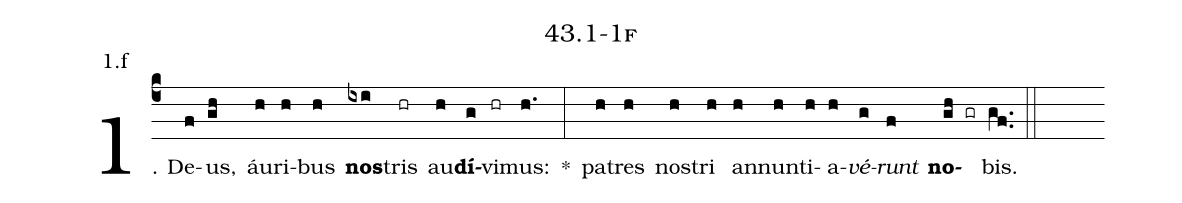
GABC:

name: 43.1-1f;
annotation: 1.f;
%%
(c4)1. De(f)us,(gh) áu(h)ri(h)bus(h) <b>nos</b>(ixi)tris(hr) au(h)<b>dí</b>(g)vi(hr)mus:(h.) *(:) pa(h)tres(h) nos(h)tri(h) an(h)nun(h)ti(h)a(h)<i>vé</i>(g)<i>runt</i>(f) <b>no</b>(gh gr)bis.(gf..) (::)
